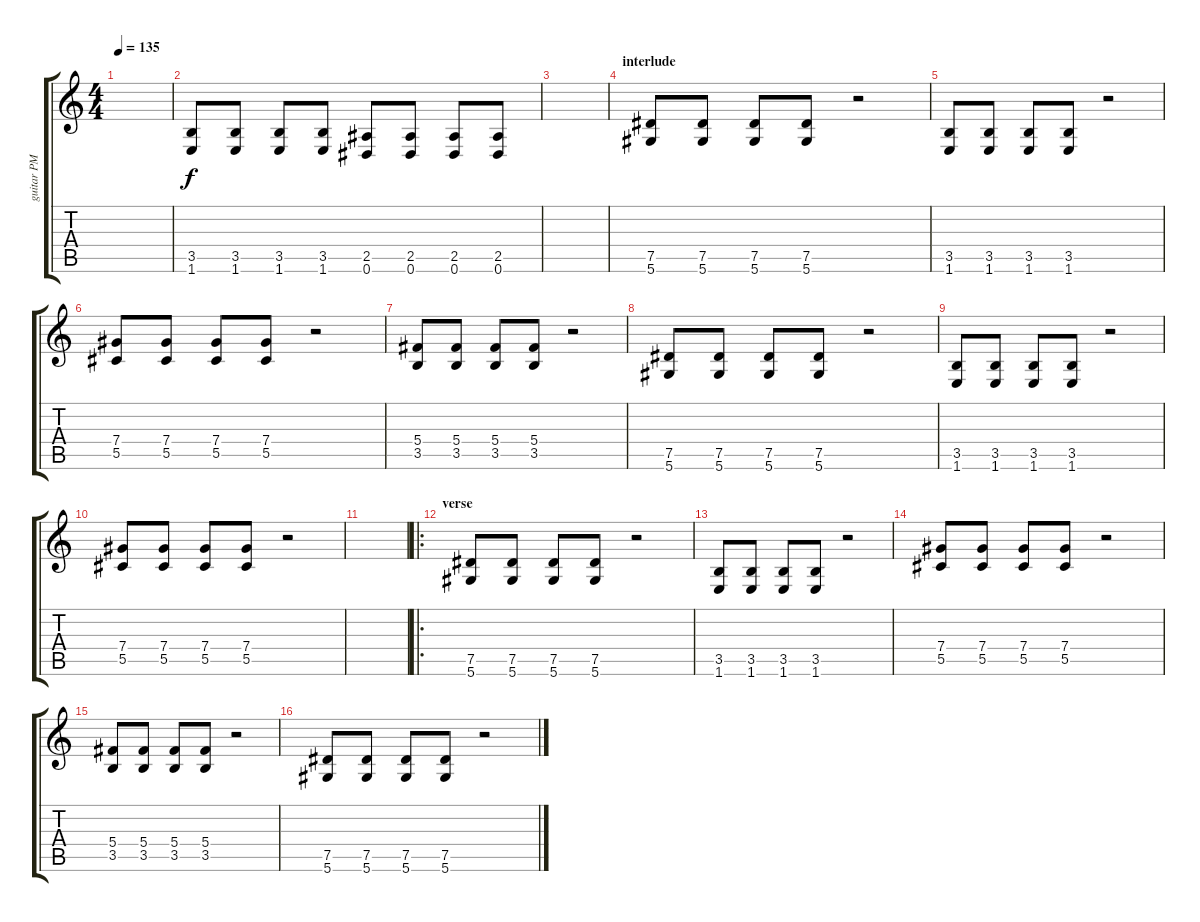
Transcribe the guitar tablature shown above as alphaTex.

\track ("guitar PM" "guitar PM") {instrument electricguitarmuted}
\staff {score tabs}
\tuning (Eb4 Bb3 Gb3 Db3 Ab2 Eb2) {hide}
\ts (4 4)
\tempo 135
\clef g2
\ks c
|
(3.5 1.6).8 (3.5 1.6).8 (3.5 1.6).8 (3.5 1.6).8 (2.5 0.6).8 (2.5 0.6).8 (2.5 0.6).8 (2.5 0.6).8 |
|
\section ("" "interlude")
(7.5 5.6).8 (7.5 5.6).8 (7.5 5.6).8 (7.5 5.6).8 r.2 |
(3.5 1.6).8 (3.5 1.6).8 (3.5 1.6).8 (3.5 1.6).8 r.2 |
(7.4 5.5).8 (7.4 5.5).8 (7.4 5.5).8 (7.4 5.5).8 r.2 |
(5.4 3.5).8 (5.4 3.5).8 (5.4 3.5).8 (5.4 3.5).8 r.2 |
(7.5 5.6).8 (7.5 5.6).8 (7.5 5.6).8 (7.5 5.6).8 r.2 |
(3.5 1.6).8 (3.5 1.6).8 (3.5 1.6).8 (3.5 1.6).8 r.2 |
(7.4 5.5).8 (7.4 5.5).8 (7.4 5.5).8 (7.4 5.5).8 r.2 |
|
\ro
\section ("" "verse")
(7.5 5.6).8 (7.5 5.6).8 (7.5 5.6).8 (7.5 5.6).8 r.2 |
(3.5 1.6).8 (3.5 1.6).8 (3.5 1.6).8 (3.5 1.6).8 r.2 |
(7.4 5.5).8 (7.4 5.5).8 (7.4 5.5).8 (7.4 5.5).8 r.2 |
(5.4 3.5).8 (5.4 3.5).8 (5.4 3.5).8 (5.4 3.5).8 r.2 |
(7.5 5.6).8 (7.5 5.6).8 (7.5 5.6).8 (7.5 5.6).8 r.2
